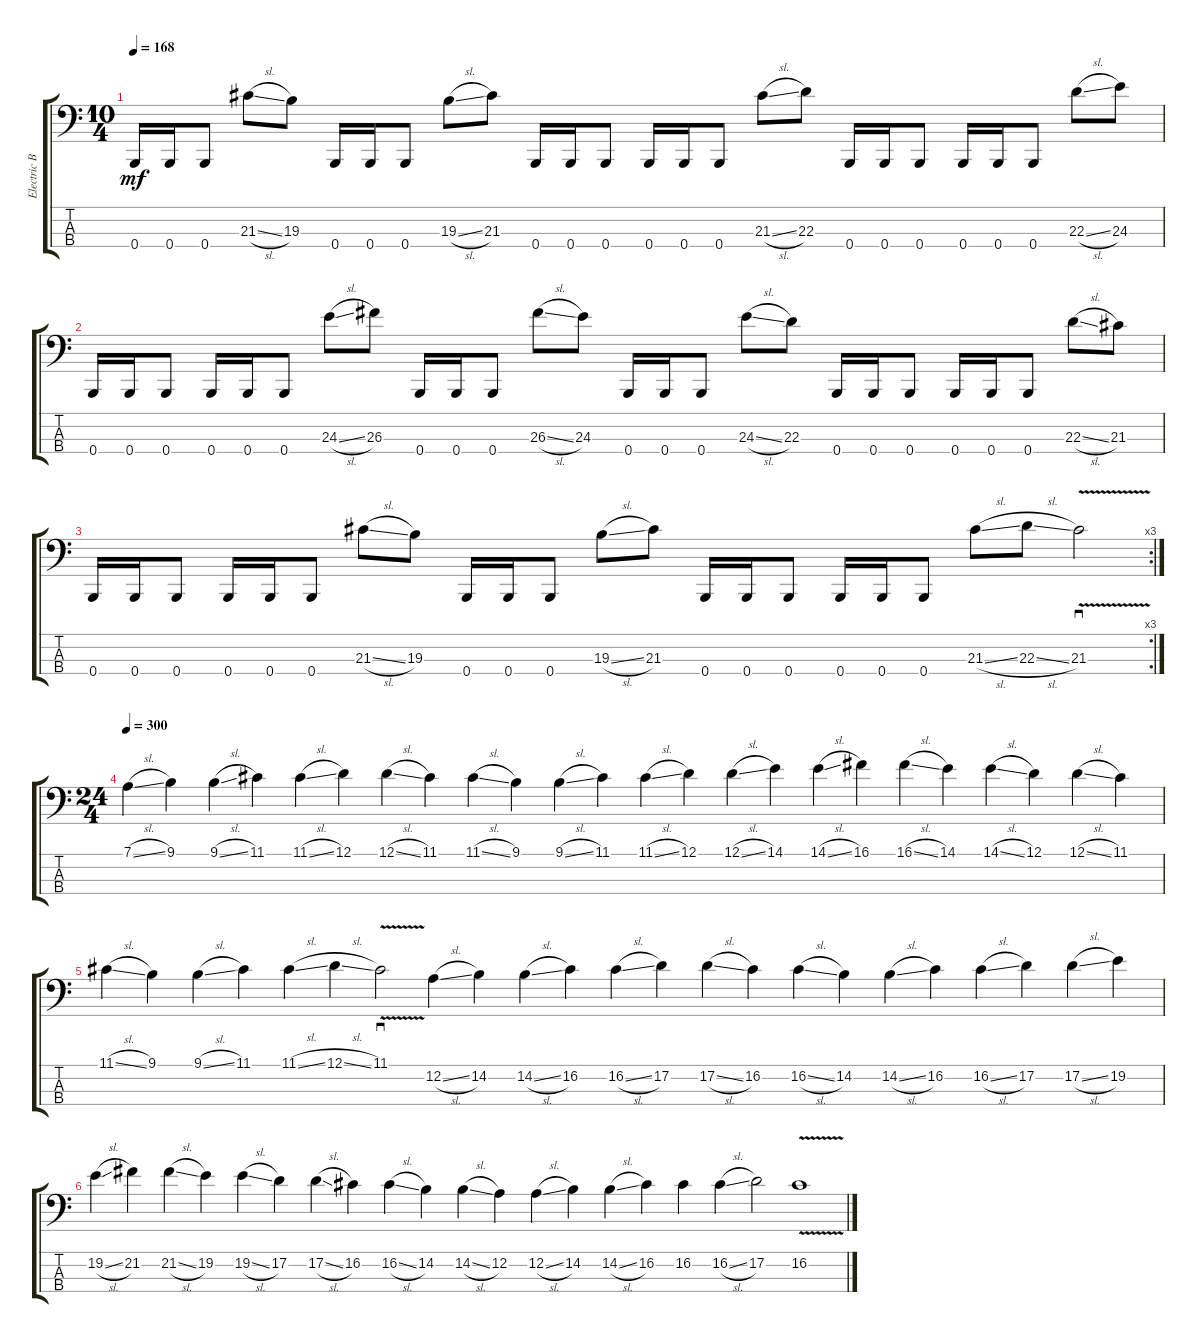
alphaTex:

\track ("Electric Bass" "Electric B") {mute instrument electricbassfinger}
\staff {score tabs}
\tuning (D2 A1 E1 B0) {hide}
\ts (10 4)
\tempo 168
\clef f4
\ks c
0.4.16{dy mf} 0.4.16 0.4.8 21.3{sl}.8 19.3.8 0.4.16 0.4.16 0.4.8 19.3{sl}.8 21.3.8 0.4.16 0.4.16 0.4.8 0.4.16 0.4.16 0.4.8 21.3{sl}.8 22.3.8 0.4.16 0.4.16 0.4.8 0.4.16 0.4.16 0.4.8 22.3{sl}.8 24.3.8 |
0.4.16 0.4.16 0.4.8 0.4.16 0.4.16 0.4.8 24.3{sl}.8 26.3.8 0.4.16 0.4.16 0.4.8 26.3{sl}.8 24.3.8 0.4.16 0.4.16 0.4.8 24.3{sl}.8 22.3.8 0.4.16 0.4.16 0.4.8 0.4.16 0.4.16 0.4.8 22.3{sl}.8 21.3.8 |
\rc 3
0.4.16 0.4.16 0.4.8 0.4.16 0.4.16 0.4.8 21.3{sl}.8 19.3.8 0.4.16 0.4.16 0.4.8 19.3{sl}.8 21.3.8 0.4.16 0.4.16 0.4.8 0.4.16 0.4.16 0.4.8 21.3{sl}.8 22.3{sl}.8 21.3{v}.2{sd} |
\ts (24 4)
\tempo 300
7.1{sl}.4 9.1.4 9.1{sl}.4 11.1.4 11.1{sl}.4 12.1.4 12.1{sl}.4 11.1.4 11.1{sl}.4 9.1.4 9.1{sl}.4 11.1.4 11.1{sl}.4 12.1.4 12.1{sl}.4 14.1.4 14.1{sl}.4 16.1.4 16.1{sl}.4 14.1.4 14.1{sl}.4 12.1.4 12.1{sl}.4 11.1.4 |
11.1{sl}.4 9.1.4 9.1{sl}.4 11.1.4 11.1{sl}.4 12.1{sl}.4 11.1{v}.2{sd} 12.2{sl}.4 14.2.4 14.2{sl}.4 16.2.4 16.2{sl}.4 17.2.4 17.2{sl}.4 16.2.4 16.2{sl}.4 14.2.4 14.2{sl}.4 16.2.4 16.2{sl}.4 17.2.4 17.2{sl}.4 19.2.4 |
19.2{sl}.4 21.2.4 21.2{sl}.4 19.2.4 19.2{sl}.4 17.2.4 17.2{sl}.4 16.2.4 16.2{sl}.4 14.2.4 14.2{sl}.4 12.2.4 12.2{sl}.4 14.2.4 14.2{sl}.4 16.2.4 16.2.4 16.2{sl}.4 17.2.2 16.2{v}.1
